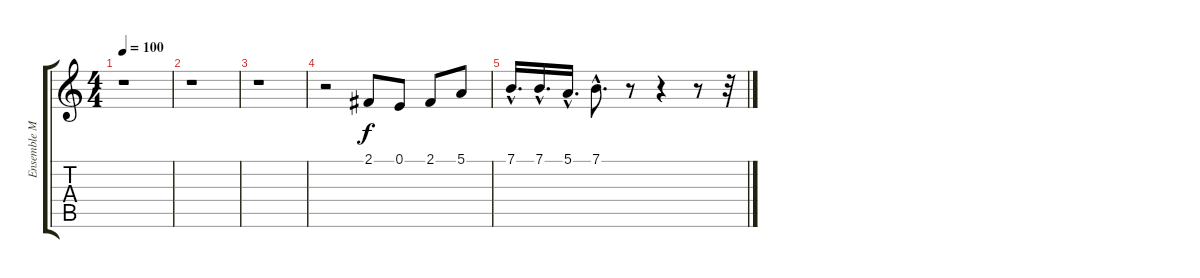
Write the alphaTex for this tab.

\track ("Ensemble Melody" "Ensemble M") {instrument stringensemble1}
\staff {score tabs}
\tuning (E4 B3 G3 D3 A2 E2) {hide}
\ts (4 4)
\tempo 100
\clef g2
\ks c
r.1{dy f} |
r.1 |
r.1 |
r.2 2.1.8 0.1.8 2.1.8 5.1.8 |
7.1{hac}.16{d} 7.1{hac}.16{d} 5.1{hac}.16{d} 7.1{hac}.8{d} r.8 r.4 r.8 r.32
